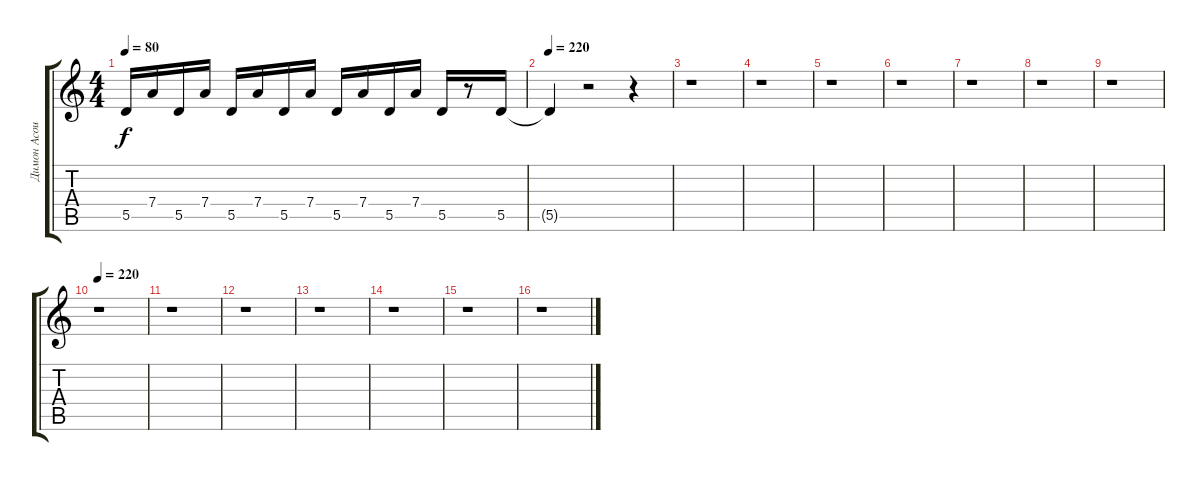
\track ("Димон Acoustic" "Димон Acou") {instrument acousticguitarsteel}
\staff {score tabs}
\tuning (E4 B3 G3 D3 A2 E2) {hide}
\ts (4 4)
\tempo 80
\clef g2
\ks c
5.5.16{dy f} 7.4.16 5.5.16 7.4.16 5.5.16 7.4.16 5.5.16 7.4.16 5.5.16 7.4.16 5.5.16 7.4.16 5.5.16 r.8 5.5.16 |
\tempo 220
5.5{t}.4 r.2 r.4 |
r.1 |
r.1 |
r.1 |
r.1 |
r.1 |
r.1 |
r.1 |
\tempo 220
r.1 |
r.1 |
r.1 |
r.1 |
r.1 |
r.1 |
r.1
